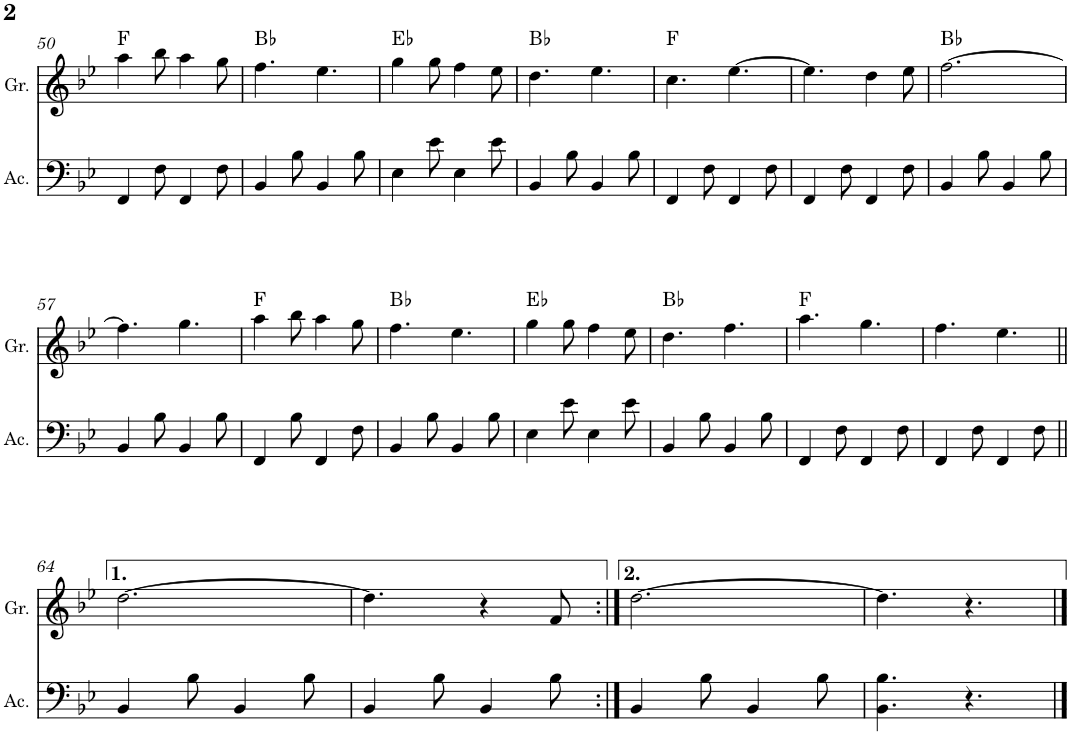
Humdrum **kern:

**kern	**kern	**harte
*part2	*part1	*part1
*staff2	*staff1	*
*I"Acordió	*I"Gralla	*
*I'Ac.	*I'Gr.	*
!!LO:PB:g=z
*clefF4	*clefG2	*
*k[b-e-]	*k[b-e-]	*
*M6/8	*M6/8	*
=50	=50	=50
4FF/	4aa\	F:maj
8F\	8bb-\	.
4FF/	4aa\	.
8F\	8gg\	.
=51	=51	=51
4BB-/	4.ff\	Bb:maj
8B-\	.	.
4BB-/	4.ee-\	.
8B-\	.	.
=52	=52	=52
4E-\	4gg\	Eb:maj
8e-\	8gg\	.
4E-\	4ff\	.
8e-\	8ee-\	.
=53	=53	=53
4BB-/	4.dd\	Bb:maj
8B-\	.	.
4BB-/	4.ee-\	.
8B-\	.	.
=54	=54	=54
4FF/	4.cc\	F:maj
8F\	.	.
4FF/	[4.ee-\	.
8F\	.	.
=55	=55	=55
4FF/	4.ee-\]	.
8F\	.	.
4FF/	4dd\	.
8F\	8ee-\	.
=56	=56	=56
4BB-/	[2.ff\	Bb:maj
8B-\	.	.
4BB-/	.	.
8B-\	.	.
!!LO:LB:g=z
=57	=57	=57
4BB-/	4.ff\]	.
8B-\	.	.
4BB-/	4.gg\	.
8B-\	.	.
=58	=58	=58
4FF/	4aa\	F:maj
8B-\	8bb-\	.
4FF/	4aa\	.
8F\	8gg\	.
=59	=59	=59
4BB-/	4.ff\	Bb:maj
8B-\	.	.
4BB-/	4.ee-\	.
8B-\	.	.
=60	=60	=60
4E-\	4gg\	Eb:maj
8e-\	8gg\	.
4E-\	4ff\	.
8e-\	8ee-\	.
=61	=61	=61
4BB-/	4.dd\	Bb:maj
8B-\	.	.
4BB-/	4.ff\	.
8B-\	.	.
=62	=62	=62
4FF/	4.aa\	F:maj
8F\	.	.
4FF/	4.gg\	.
8F\	.	.
=63	=63	=63
4FF/	4.ff\	.
8F\	.	.
4FF/	4.ee-\	.
8F\	.	.
!!LO:LB:g=z
=64||	=64||	=64||
4BB-/	[2.dd\	.
8B-\	.	.
4BB-/	.	.
8B-\	.	.
=65	=65	=65
4BB-/	4.dd\]	.
8B-\	.	.
4BB-/	4r	.
8B-\	8f/	.
=66:|!	=66:|!	=66:|!
4BB-/	[2.dd\	.
8B-\	.	.
4BB-/	.	.
8B-\	.	.
=67	=67	=67
4.BB-\ 4.B-\	4.dd\]	.
4.r	4.r	.
==	==	==
*-	*-	*-
